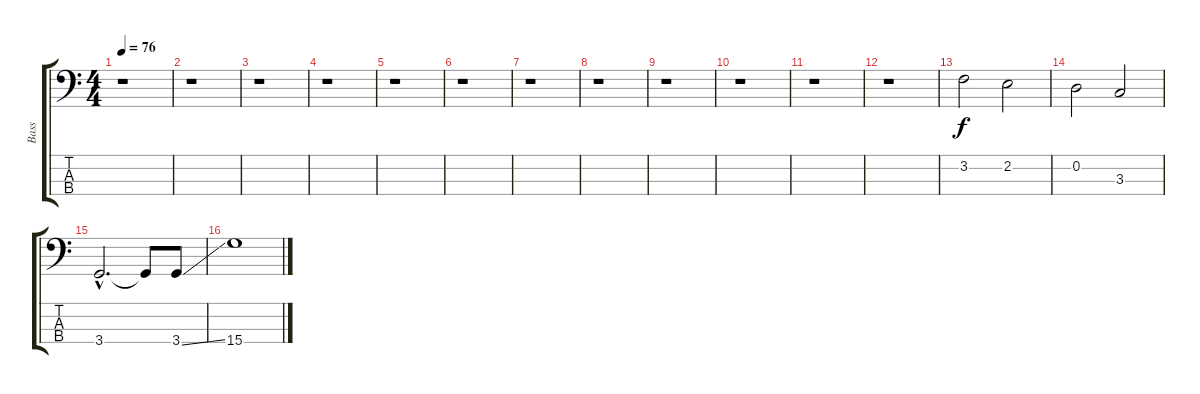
\track ("Bass" "Bass") {instrument electricbassfinger}
\staff {score tabs}
\tuning (G2 D2 A1 E1) {hide}
\ts (4 4)
\tempo 76
\clef f4
\ks c
r.1{dy f instrument electricbassfinger} |
r.1 |
r.1 |
r.1 |
r.1 |
r.1 |
r.1 |
r.1 |
r.1 |
r.1 |
r.1 |
r.1 |
3.2.2 2.2.2 |
0.2.2 3.3.2 |
3.4{hac}.2{d} 3.4{t}.8 3.4{ss}.8 |
15.4.1
